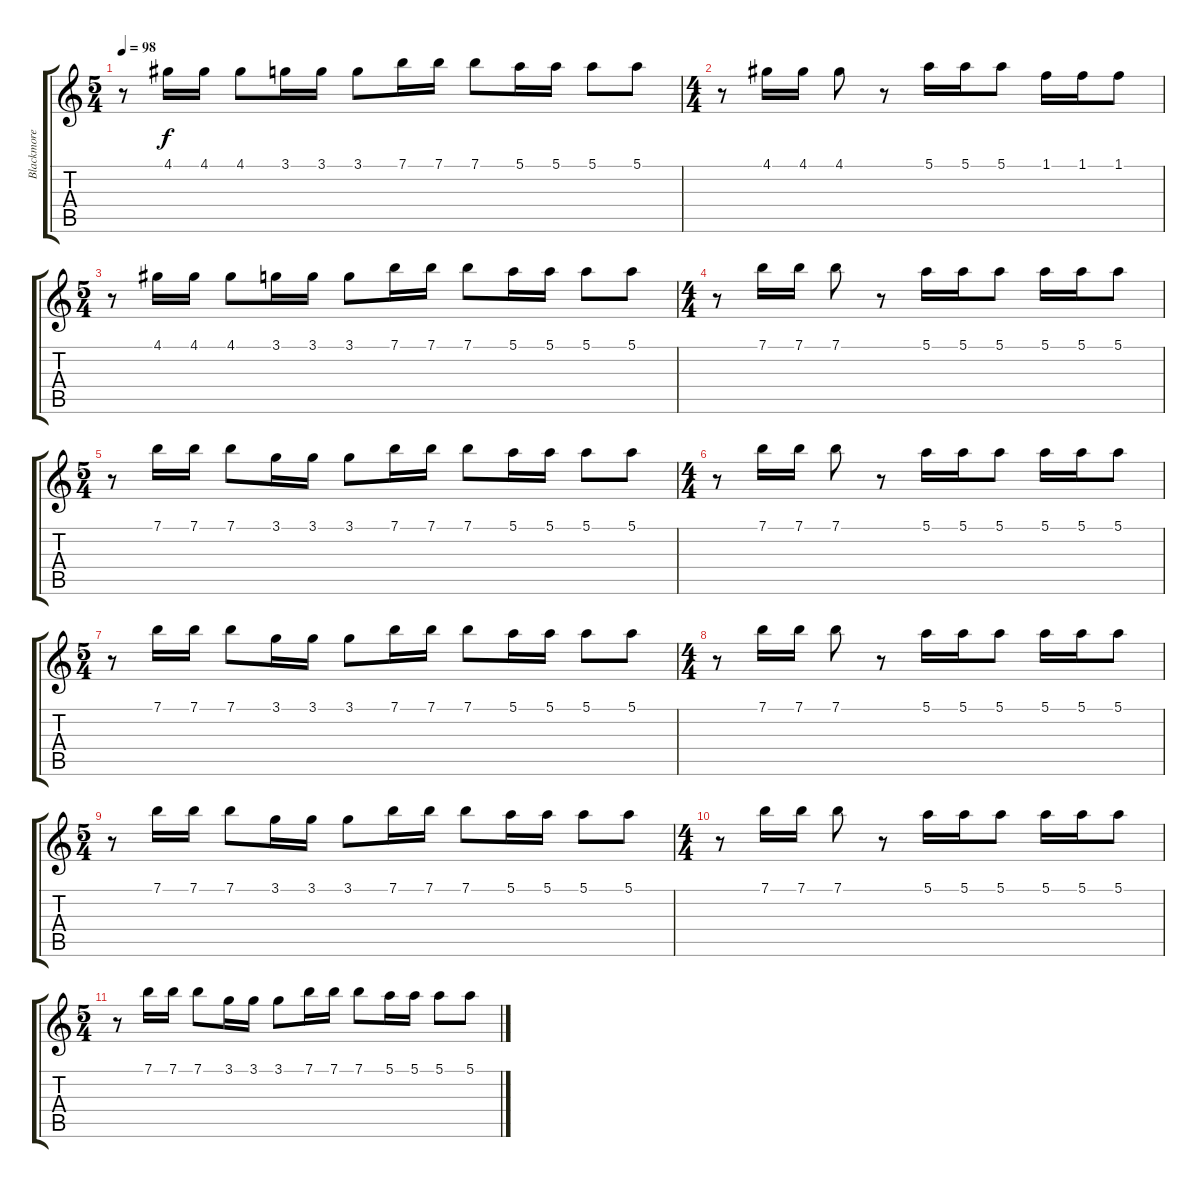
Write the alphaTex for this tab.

\track ("Blackmore" "Blackmore") {instrument electricguitarclean}
\staff {score tabs}
\tuning (E4 B3 G3 D3 A2 E2) {hide}
\ts (5 4)
\tempo 98
\clef g2
\ks c
r.8{dy f} 4.1.16 4.1.16 4.1.8 3.1.16 3.1.16 3.1.8 7.1.16 7.1.16 7.1.8 5.1.16 5.1.16 5.1.8 5.1.8 |
\ts (4 4)
r.8 4.1.16 4.1.16 4.1.8 r.8 5.1.16 5.1.16 5.1.8 1.1.16 1.1.16 1.1.8 |
\ts (5 4)
r.8 4.1.16 4.1.16 4.1.8 3.1.16 3.1.16 3.1.8 7.1.16 7.1.16 7.1.8 5.1.16 5.1.16 5.1.8 5.1.8 |
\ts (4 4)
r.8 7.1.16 7.1.16 7.1.8 r.8 5.1.16 5.1.16 5.1.8 5.1.16 5.1.16 5.1.8 |
\ts (5 4)
r.8 7.1.16 7.1.16 7.1.8 3.1.16 3.1.16 3.1.8 7.1.16 7.1.16 7.1.8 5.1.16 5.1.16 5.1.8 5.1.8 |
\ts (4 4)
r.8 7.1.16 7.1.16 7.1.8 r.8 5.1.16 5.1.16 5.1.8 5.1.16 5.1.16 5.1.8 |
\ts (5 4)
r.8 7.1.16 7.1.16 7.1.8 3.1.16 3.1.16 3.1.8 7.1.16 7.1.16 7.1.8 5.1.16 5.1.16 5.1.8 5.1.8 |
\ts (4 4)
r.8 7.1.16 7.1.16 7.1.8 r.8 5.1.16 5.1.16 5.1.8 5.1.16 5.1.16 5.1.8 |
\ts (5 4)
r.8 7.1.16 7.1.16 7.1.8 3.1.16 3.1.16 3.1.8 7.1.16 7.1.16 7.1.8 5.1.16 5.1.16 5.1.8 5.1.8 |
\ts (4 4)
r.8 7.1.16 7.1.16 7.1.8 r.8 5.1.16 5.1.16 5.1.8 5.1.16 5.1.16 5.1.8 |
\ts (5 4)
r.8 7.1.16 7.1.16 7.1.8 3.1.16 3.1.16 3.1.8 7.1.16 7.1.16 7.1.8 5.1.16 5.1.16 5.1.8 5.1.8
